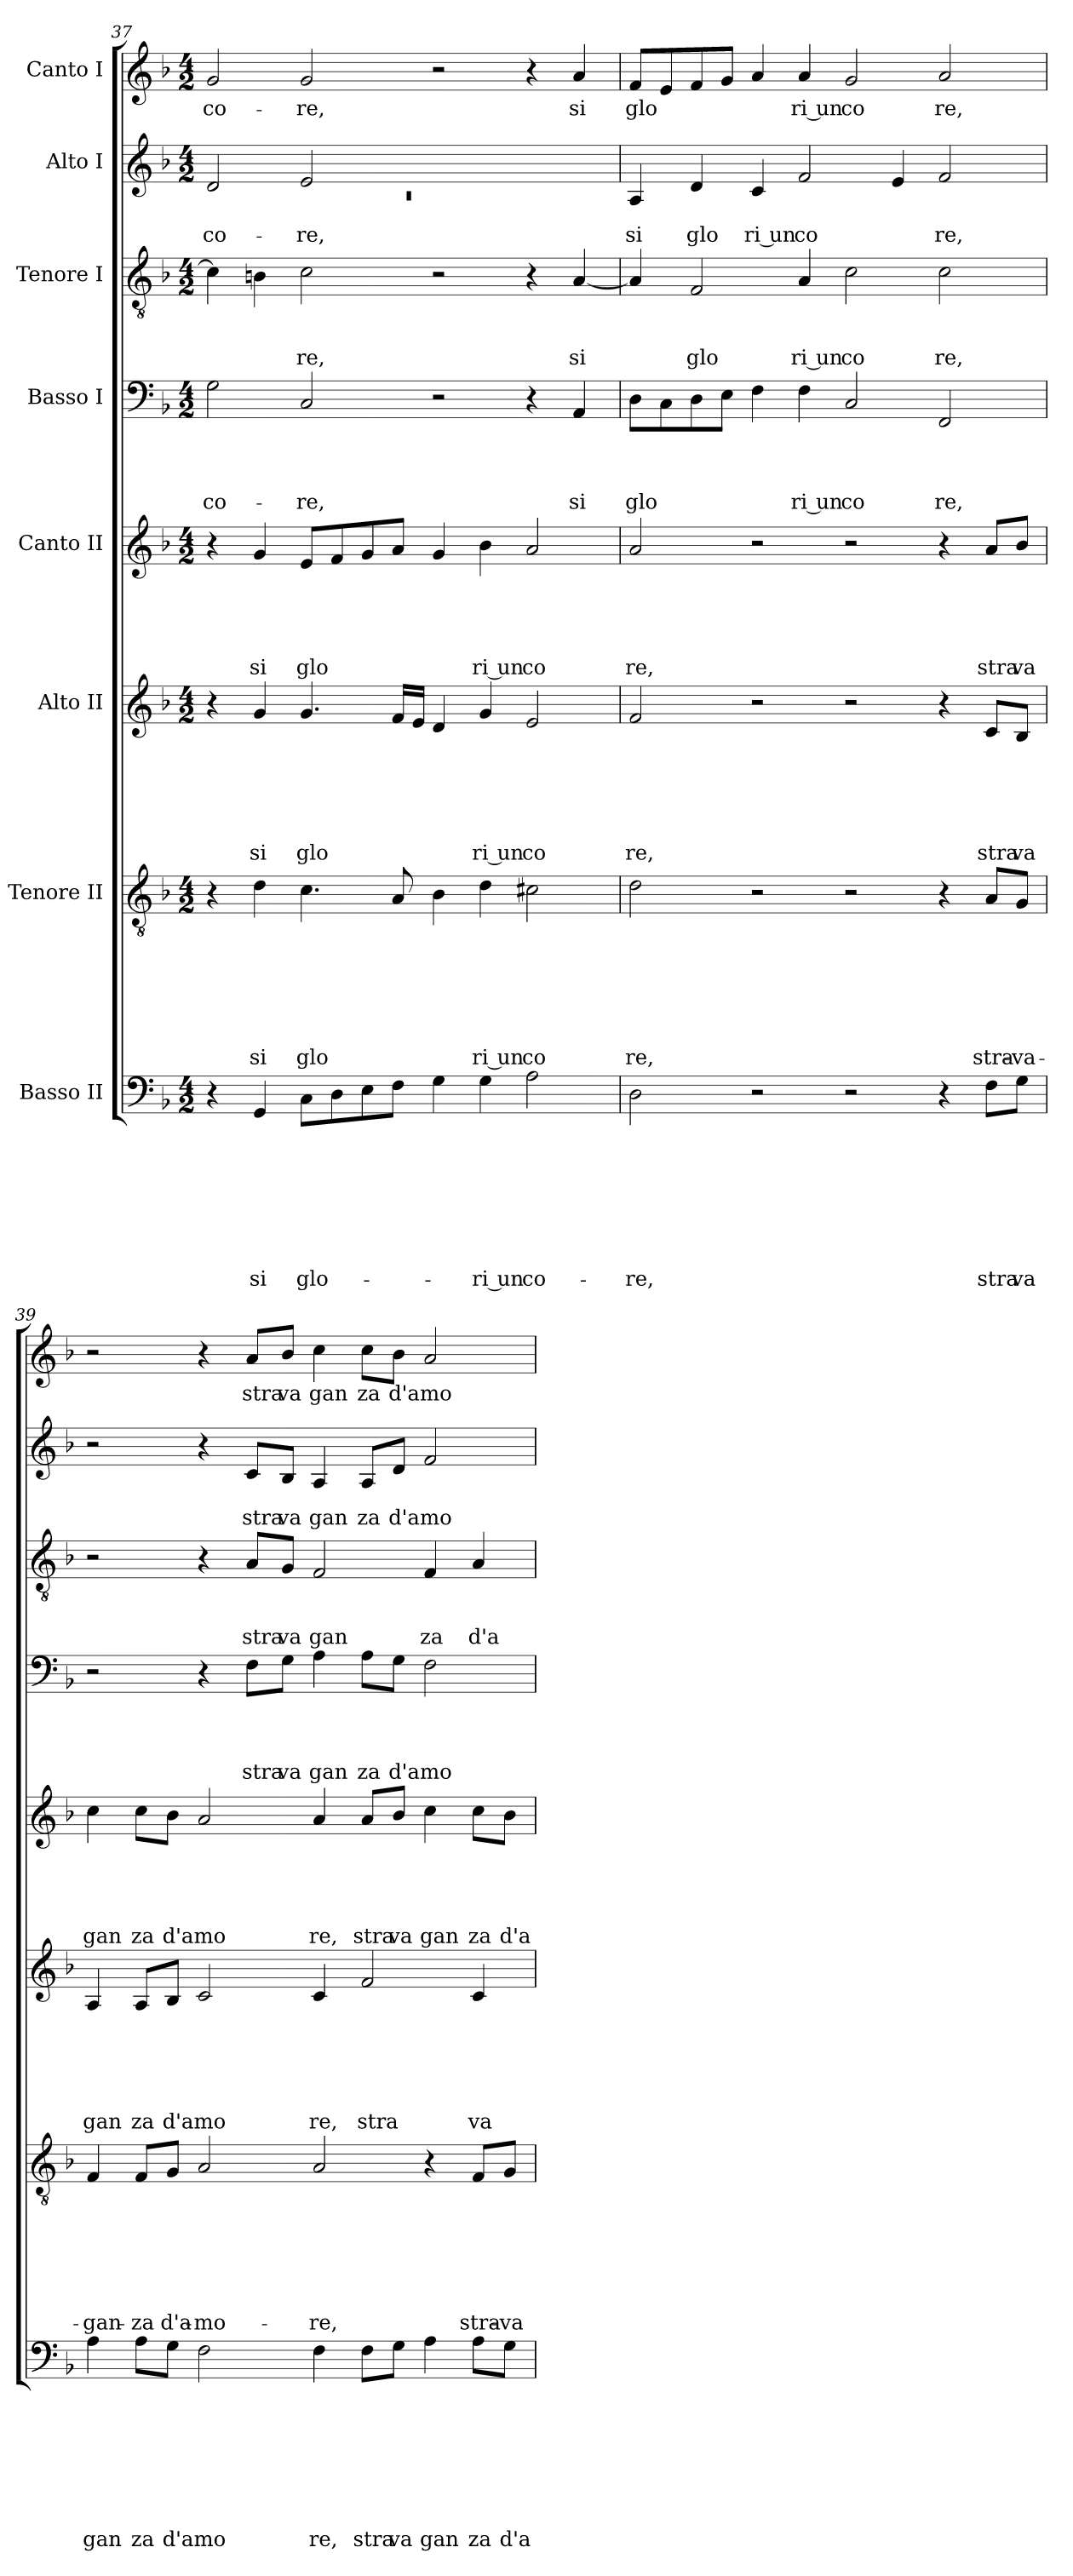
**kern	**text	**text	**text	**text	**text	**text	**text	**text	**kern	**text	**text	**text	**text	**text	**text	**text	**kern	**text	**text	**text	**text	**text	**text	**kern	**text	**text	**text	**text	**text	**kern	**text	**text	**text	**text	**kern	**text	**text	**text	**kern	**text	**text	**kern	**text
*part8	*part8	*part8	*part8	*part8	*part8	*part8	*part8	*part8	*part7	*part7	*part7	*part7	*part7	*part7	*part7	*part7	*part6	*part6	*part6	*part6	*part6	*part6	*part6	*part5	*part5	*part5	*part5	*part5	*part5	*part4	*part4	*part4	*part4	*part4	*part3	*part3	*part3	*part3	*part2	*part2	*part2	*part1	*part1
*staff8	*staff8	*staff8	*staff8	*staff8	*staff8	*staff8	*staff8	*staff8	*staff7	*staff7	*staff7	*staff7	*staff7	*staff7	*staff7	*staff7	*staff6	*staff6	*staff6	*staff6	*staff6	*staff6	*staff6	*staff5	*staff5	*staff5	*staff5	*staff5	*staff5	*staff4	*staff4	*staff4	*staff4	*staff4	*staff3	*staff3	*staff3	*staff3	*staff2	*staff2	*staff2	*staff1	*staff1
*I"Basso II	*	*	*	*	*	*	*	*	*I"Tenore II	*	*	*	*	*	*	*	*I"Alto II	*	*	*	*	*	*	*I"Canto II	*	*	*	*	*	*I"Basso I	*	*	*	*	*I"Tenore I	*	*	*	*I"Alto I	*	*	*I"Canto I	*
*clefF4	*	*	*	*	*	*	*	*	*clefGv2	*	*	*	*	*	*	*	*clefG2	*	*	*	*	*	*	*clefG2	*	*	*	*	*	*clefF4	*	*	*	*	*clefGv2	*	*	*	*clefG2	*	*	*clefG2	*
*k[b-]	*	*	*	*	*	*	*	*	*k[b-]	*	*	*	*	*	*	*	*k[b-]	*	*	*	*	*	*	*k[b-]	*	*	*	*	*	*k[b-]	*	*	*	*	*k[b-]	*	*	*	*k[b-]	*	*	*k[b-]	*
*F:	*	*	*	*	*	*	*	*	*F:	*	*	*	*	*	*	*	*F:	*	*	*	*	*	*	*F:	*	*	*	*	*	*F:	*	*	*	*	*F:	*	*	*	*F:	*	*	*F:	*
*M4/2	*	*	*	*	*	*	*	*	*M4/2	*	*	*	*	*	*	*	*M4/2	*	*	*	*	*	*	*M4/2	*	*	*	*	*	*M4/2	*	*	*	*	*M4/2	*	*	*	*M4/2	*	*	*M4/2	*
=37	=37	=37	=37	=37	=37	=37	=37	=37	=37	=37	=37	=37	=37	=37	=37	=37	=37	=37	=37	=37	=37	=37	=37	=37	=37	=37	=37	=37	=37	=37	=37	=37	=37	=37	=37	=37	=37	=37	=37	=37	=37	=37	=37
*	*	*	*	*	*	*	*	*	*	*	*	*	*	*	*	*	*	*	*	*	*	*	*	*	*	*	*	*	*	*	*	*	*	*	*	*	*	*	*^	*	*	*	*
!	!	!	!	!	!	!	!	!	!	!	!	!	!	!	!	!	!	!	!	!	!	!	!	!	!	!	!	!	!	!	!	!	!	!LO:LY:b	!	!	!	!	!	!LO:N:vis=1	!	!LO:LY:b	!	!LO:LY:b
4r	.	.	.	.	.	.	.	.	4r	.	.	.	.	.	.	.	4r	.	.	.	.	.	.	4r	.	.	.	.	.	2G\	.	.	.	co-	4c\]	.	.	.	2d/	0rc	.	co-	2g/	co-
!	!	!	!	!	!	!	!	!LO:LY:b	!	!	!	!	!	!	!	!LO:LY:b	!	!	!	!	!	!	!LO:LY:b	!	!	!	!	!	!LO:LY:b	!	!	!	!	!	!	!	!	!	!	!	!	!	!	!
4GG/	.	.	.	.	.	.	.	si	4d\	.	.	.	.	.	.	si	4g/	.	.	.	.	.	si	4g/	.	.	.	.	si	.	.	.	.	.	4Bn\	.	.	.	.	.	.	.	.	.
!	!	!	!	!	!	!	!	!LO:LY:b	!	!	!	!	!	!	!	!LO:LY:b	!	!	!	!	!	!	!LO:LY:b	!	!	!	!	!	!LO:LY:b	!	!	!	!	!LO:LY:b	!	!	!	!LO:LY:b	!	!	!	!LO:LY:b	!	!LO:LY:b
8C\L	.	.	.	.	.	.	.	glo-	4.c\	.	.	.	.	.	.	glo	4.g/	.	.	.	.	.	glo	8e/L	.	.	.	.	glo	2C/	.	.	.	-re,	2c\	.	.	re,	2e/	.	.	-re,	2g/	-re,
8D\	.	.	.	.	.	.	.	.	.	.	.	.	.	.	.	.	.	.	.	.	.	.	.	8f/	.	.	.	.	.	.	.	.	.	.	.	.	.	.	.	.	.	.	.	.
8E\	.	.	.	.	.	.	.	.	.	.	.	.	.	.	.	.	.	.	.	.	.	.	.	8g/	.	.	.	.	.	.	.	.	.	.	.	.	.	.	.	.	.	.	.	.
8F\J	.	.	.	.	.	.	.	.	8A/	.	.	.	.	.	.	.	16f/LL	.	.	.	.	.	.	8a/J	.	.	.	.	.	.	.	.	.	.	.	.	.	.	.	.	.	.	.	.
.	.	.	.	.	.	.	.	.	.	.	.	.	.	.	.	.	16e/JJ	.	.	.	.	.	.	.	.	.	.	.	.	.	.	.	.	.	.	.	.	.	.	.	.	.	.	.
4G\	.	.	.	.	.	.	.	.	4B-\	.	.	.	.	.	.	.	4d/	.	.	.	.	.	.	4g/	.	.	.	.	.	2r	.	.	.	.	2r	.	.	.	1ryy	.	.	.	2r	.
!	!	!	!	!	!	!	!	!LO:LY:b:rj	!	!	!	!	!	!	!	!LO:LY:b:rj	!	!	!	!	!	!	!LO:LY:b:rj	!	!	!	!	!	!LO:LY:b:rj	!	!	!	!	!	!	!	!	!	!	!	!	!	!	!
4G\	.	.	.	.	.	.	.	-ri un	4d\	.	.	.	.	.	.	ri un	4g/	.	.	.	.	.	ri un	4b-\	.	.	.	.	ri un	.	.	.	.	.	.	.	.	.	.	.	.	.	.	.
!	!	!	!	!	!	!	!	!LO:LY:b	!	!	!	!	!	!	!	!LO:LY:b	!	!	!	!	!	!	!LO:LY:b	!	!	!	!	!	!LO:LY:b	!	!	!	!	!	!	!	!	!	!	!	!	!	!	!
2A\	.	.	.	.	.	.	.	co-	2c#X\	.	.	.	.	.	.	co	2e/	.	.	.	.	.	co	2a/	.	.	.	.	co	4r	.	.	.	.	4r	.	.	.	.	.	.	.	4r	.
!	!	!	!	!	!	!	!	!	!	!	!	!	!	!	!	!	!	!	!	!	!	!	!	!	!	!	!	!	!	!	!	!	!	!LO:LY:b	!	!	!	!LO:LY:b	!	!	!	!	!	!LO:LY:b
.	.	.	.	.	.	.	.	.	.	.	.	.	.	.	.	.	.	.	.	.	.	.	.	.	.	.	.	.	.	4AA/	.	.	.	si	[>4A/	.	.	si	.	.	.	.	4a/	si
*	*	*	*	*	*	*	*	*	*	*	*	*	*	*	*	*	*	*	*	*	*	*	*	*	*	*	*	*	*	*	*	*	*	*	*	*	*	*	*v	*v	*	*	*	*
!!LO:PB:g=z
=38	=38	=38	=38	=38	=38	=38	=38	=38	=38	=38	=38	=38	=38	=38	=38	=38	=38	=38	=38	=38	=38	=38	=38	=38	=38	=38	=38	=38	=38	=38	=38	=38	=38	=38	=38	=38	=38	=38	=38	=38	=38	=38	=38
!	!	!	!	!	!	!	!	!LO:LY:b	!	!	!	!	!	!	!	!LO:LY:b	!	!	!	!	!	!	!LO:LY:b	!	!	!	!	!	!LO:LY:b	!	!	!	!	!LO:LY:b	!	!	!	!	!	!	!LO:LY:b	!	!LO:LY:b
2D\	.	.	.	.	.	.	.	-re,	2d\	.	.	.	.	.	.	re,	2f/	.	.	.	.	.	re,	2a/	.	.	.	.	re,	8D\L	.	.	.	glo	4A/]	.	.	.	4A/	.	si	8f/L	glo
.	.	.	.	.	.	.	.	.	.	.	.	.	.	.	.	.	.	.	.	.	.	.	.	.	.	.	.	.	.	8C\	.	.	.	.	.	.	.	.	.	.	.	8e/	.
!	!	!	!	!	!	!	!	!	!	!	!	!	!	!	!	!	!	!	!	!	!	!	!	!	!	!	!	!	!	!	!	!	!	!	!	!	!	!LO:LY:b	!	!	!LO:LY:b	!	!
.	.	.	.	.	.	.	.	.	.	.	.	.	.	.	.	.	.	.	.	.	.	.	.	.	.	.	.	.	.	8D\	.	.	.	.	2F/	.	.	glo	4d/	.	glo	8f/	.
.	.	.	.	.	.	.	.	.	.	.	.	.	.	.	.	.	.	.	.	.	.	.	.	.	.	.	.	.	.	8E\J	.	.	.	.	.	.	.	.	.	.	.	8g/J	.
!	!	!	!	!	!	!	!	!	!	!	!	!	!	!	!	!	!	!	!	!	!	!	!	!	!	!	!	!	!	!	!	!	!	!	!	!	!	!	!	!	!LO:LY:b:rj	!	!
2r	.	.	.	.	.	.	.	.	2r	.	.	.	.	.	.	.	2r	.	.	.	.	.	.	2r	.	.	.	.	.	4F\	.	.	.	.	.	.	.	.	4c/	.	ri un	4a/	.
!	!	!	!	!	!	!	!	!	!	!	!	!	!	!	!	!	!	!	!	!	!	!	!	!	!	!	!	!	!	!	!	!	!	!LO:LY:b:rj	!	!	!	!LO:LY:b:rj	!	!	!LO:LY:b	!	!LO:LY:b:rj
.	.	.	.	.	.	.	.	.	.	.	.	.	.	.	.	.	.	.	.	.	.	.	.	.	.	.	.	.	.	4F\	.	.	.	ri un	4A/	.	.	ri un	2f/	.	co	4a/	ri un
!	!	!	!	!	!	!	!	!	!	!	!	!	!	!	!	!	!	!	!	!	!	!	!	!	!	!	!	!	!	!	!	!	!	!LO:LY:b	!	!	!	!LO:LY:b	!	!	!	!	!LO:LY:b
2r	.	.	.	.	.	.	.	.	2r	.	.	.	.	.	.	.	2r	.	.	.	.	.	.	2r	.	.	.	.	.	2C/	.	.	.	co	2c\	.	.	co	.	.	.	2g/	co
.	.	.	.	.	.	.	.	.	.	.	.	.	.	.	.	.	.	.	.	.	.	.	.	.	.	.	.	.	.	.	.	.	.	.	.	.	.	.	4e/	.	.	.	.
!	!	!	!	!	!	!	!	!	!	!	!	!	!	!	!	!	!	!	!	!	!	!	!	!	!	!	!	!	!	!	!	!	!	!LO:LY:b	!	!	!	!LO:LY:b	!	!	!LO:LY:b	!	!LO:LY:b
4r	.	.	.	.	.	.	.	.	4r	.	.	.	.	.	.	.	4r	.	.	.	.	.	.	4r	.	.	.	.	.	2FF/	.	.	.	re,	2c\	.	.	re,	2f/	.	re,	2a/	re,
!	!	!	!	!	!	!	!	!LO:LY:b	!	!	!	!	!	!	!	!LO:LY:b	!	!	!	!	!	!	!LO:LY:b	!	!	!	!	!	!LO:LY:b	!	!	!	!	!	!	!	!	!	!	!	!	!	!
8F\L	.	.	.	.	.	.	.	stra	8A/L	.	.	.	.	.	.	stra-	8c/L	.	.	.	.	.	stra	8a/L	.	.	.	.	stra	.	.	.	.	.	.	.	.	.	.	.	.	.	.
!	!	!	!	!	!	!	!	!LO:LY:b	!	!	!	!	!	!	!	!LO:LY:b	!	!	!	!	!	!	!LO:LY:b	!	!	!	!	!	!LO:LY:b	!	!	!	!	!	!	!	!	!	!	!	!	!	!
8G\J	.	.	.	.	.	.	.	va	8G/J	.	.	.	.	.	.	-va-	8B-/J	.	.	.	.	.	va	8b-/J	.	.	.	.	va	.	.	.	.	.	.	.	.	.	.	.	.	.	.
=39	=39	=39	=39	=39	=39	=39	=39	=39	=39	=39	=39	=39	=39	=39	=39	=39	=39	=39	=39	=39	=39	=39	=39	=39	=39	=39	=39	=39	=39	=39	=39	=39	=39	=39	=39	=39	=39	=39	=39	=39	=39	=39	=39
!	!	!	!	!	!	!	!	!LO:LY:b	!	!	!	!	!	!	!	!LO:LY:b	!	!	!	!	!	!	!LO:LY:b	!	!	!	!	!	!LO:LY:b	!	!	!	!	!	!	!	!	!	!	!	!	!	!
4A\	.	.	.	.	.	.	.	gan	4F/	.	.	.	.	.	.	-gan-	4A/	.	.	.	.	.	gan	4cc\	.	.	.	.	gan	2r	.	.	.	.	2r	.	.	.	2r	.	.	2r	.
!	!	!	!	!	!	!	!	!LO:LY:b	!	!	!	!	!	!	!	!LO:LY:b	!	!	!	!	!	!	!LO:LY:b	!	!	!	!	!	!LO:LY:b	!	!	!	!	!	!	!	!	!	!	!	!	!	!
8A\L	.	.	.	.	.	.	.	za	8F/L	.	.	.	.	.	.	-za	8A/L	.	.	.	.	.	za	8cc\L	.	.	.	.	za	.	.	.	.	.	.	.	.	.	.	.	.	.	.
!	!	!	!	!	!	!	!	!LO:LY:b	!	!	!	!	!	!	!	!LO:LY:b	!	!	!	!	!	!	!LO:LY:b	!	!	!	!	!	!LO:LY:b	!	!	!	!	!	!	!	!	!	!	!	!	!	!
8G\J	.	.	.	.	.	.	.	d'a	8G/J	.	.	.	.	.	.	d'a-	8B-/J	.	.	.	.	.	d'a	8b-\J	.	.	.	.	d'a	.	.	.	.	.	.	.	.	.	.	.	.	.	.
!	!	!	!	!	!	!	!	!LO:LY:b	!	!	!	!	!	!	!	!LO:LY:b	!	!	!	!	!	!	!LO:LY:b	!	!	!	!	!	!LO:LY:b	!	!	!	!	!	!	!	!	!	!	!	!	!	!
2F\	.	.	.	.	.	.	.	mo	2A/	.	.	.	.	.	.	-mo-	2c/	.	.	.	.	.	mo	2a/	.	.	.	.	mo	4r	.	.	.	.	4r	.	.	.	4r	.	.	4r	.
!	!	!	!	!	!	!	!	!	!	!	!	!	!	!	!	!	!	!	!	!	!	!	!	!	!	!	!	!	!	!	!	!	!	!LO:LY:b	!	!	!	!LO:LY:b	!	!	!LO:LY:b	!	!LO:LY:b
.	.	.	.	.	.	.	.	.	.	.	.	.	.	.	.	.	.	.	.	.	.	.	.	.	.	.	.	.	.	8F\L	.	.	.	stra	8A/L	.	.	stra	8c/L	.	stra	8a/L	stra
!	!	!	!	!	!	!	!	!	!	!	!	!	!	!	!	!	!	!	!	!	!	!	!	!	!	!	!	!	!	!	!	!	!	!LO:LY:b	!	!	!	!LO:LY:b	!	!	!LO:LY:b	!	!LO:LY:b
.	.	.	.	.	.	.	.	.	.	.	.	.	.	.	.	.	.	.	.	.	.	.	.	.	.	.	.	.	.	8G\J	.	.	.	va	8G/J	.	.	va	8B-/J	.	va	8b-/J	va
!	!	!	!	!	!	!	!	!LO:LY:b	!	!	!	!	!	!	!	!LO:LY:b	!	!	!	!	!	!	!LO:LY:b	!	!	!	!	!	!LO:LY:b	!	!	!	!	!LO:LY:b	!	!	!	!LO:LY:b	!	!	!LO:LY:b	!	!LO:LY:b
4F\	.	.	.	.	.	.	.	re,	2A/	.	.	.	.	.	.	-re,	4c/	.	.	.	.	.	re,	4a/	.	.	.	.	re,	4A\	.	.	.	gan	2F/	.	.	gan	4A/	.	gan	4cc\	gan
!	!	!	!	!	!	!	!	!LO:LY:b	!	!	!	!	!	!	!	!	!	!	!	!	!	!	!LO:LY:b	!	!	!	!	!	!LO:LY:b	!	!	!	!	!LO:LY:b	!	!	!	!	!	!	!LO:LY:b	!	!LO:LY:b
8F\L	.	.	.	.	.	.	.	stra	.	.	.	.	.	.	.	.	2f/	.	.	.	.	.	stra	8a/L	.	.	.	.	stra	8A\L	.	.	.	za	.	.	.	.	8A/L	.	za	8cc\L	za
!	!	!	!	!	!	!	!	!LO:LY:b	!	!	!	!	!	!	!	!	!	!	!	!	!	!	!	!	!	!	!	!	!LO:LY:b	!	!	!	!	!LO:LY:b	!	!	!	!	!	!	!LO:LY:b	!	!LO:LY:b
8G\J	.	.	.	.	.	.	.	va	.	.	.	.	.	.	.	.	.	.	.	.	.	.	.	8b-/J	.	.	.	.	va	8G\J	.	.	.	d'a	.	.	.	.	8d/J	.	d'a	8b-\J	d'a
!	!	!	!	!	!	!	!	!LO:LY:b	!	!	!	!	!	!	!	!	!	!	!	!	!	!	!	!	!	!	!	!	!LO:LY:b	!	!	!	!	!LO:LY:b	!	!	!	!LO:LY:b	!	!	!LO:LY:b	!	!LO:LY:b
4A\	.	.	.	.	.	.	.	gan	4r	.	.	.	.	.	.	.	.	.	.	.	.	.	.	4cc\	.	.	.	.	gan	2F\	.	.	.	mo	4F/	.	.	za	2f/	.	mo	2a/	mo
!	!	!	!	!	!	!	!	!LO:LY:b	!	!	!	!	!	!	!	!LO:LY:b	!	!	!	!	!	!	!LO:LY:b	!	!	!	!	!	!LO:LY:b	!	!	!	!	!	!	!	!	!LO:LY:b	!	!	!	!	!
8A\L	.	.	.	.	.	.	.	za	8F/L	.	.	.	.	.	.	stra-	4c/	.	.	.	.	.	va	8cc\L	.	.	.	.	za	.	.	.	.	.	4A/	.	.	d'a	.	.	.	.	.
!	!	!	!	!	!	!	!	!LO:LY:b	!	!	!	!	!	!	!	!LO:LY:b	!	!	!	!	!	!	!	!	!	!	!	!	!LO:LY:b	!	!	!	!	!	!	!	!	!	!	!	!	!	!
8G\J	.	.	.	.	.	.	.	d'a	8G/J	.	.	.	.	.	.	-va-	.	.	.	.	.	.	.	8b-\J	.	.	.	.	d'a	.	.	.	.	.	.	.	.	.	.	.	.	.	.
=	=	=	=	=	=	=	=	=	=	=	=	=	=	=	=	=	=	=	=	=	=	=	=	=	=	=	=	=	=	=	=	=	=	=	=	=	=	=	=	=	=	=	=
*-	*-	*-	*-	*-	*-	*-	*-	*-	*-	*-	*-	*-	*-	*-	*-	*-	*-	*-	*-	*-	*-	*-	*-	*-	*-	*-	*-	*-	*-	*-	*-	*-	*-	*-	*-	*-	*-	*-	*-	*-	*-	*-	*-
